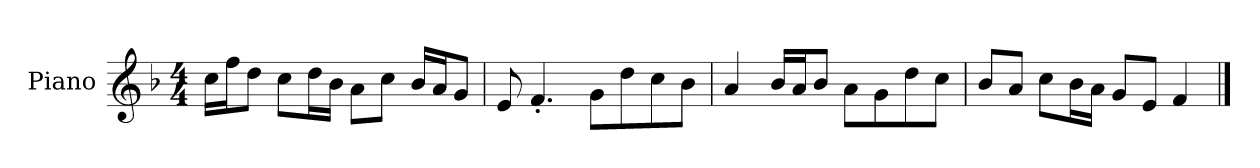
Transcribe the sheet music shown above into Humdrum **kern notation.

**kern
*part1
*staff1
*I"Piano
*I'P-no
*clefG2
*k[b-]
*M4/4
*MM90
=1
16cc\LL
16ff\J
8dd\J
8cc\L
16dd\L
16b-\JJ
8a\L
8cc\J
16b-/LL
16a/J
8g/J
=2
8e/
4.f'/
8g\L
8dd\
8cc\
8b-\J
=3
4a/
16b-/LL
16a/J
8b-/J
8a\L
8g\
8dd\
8cc\J
=4
8b-/L
8a/J
8cc\L
16b-\L
16a\JJ
8g/L
8e/J
4f/
==
*-
